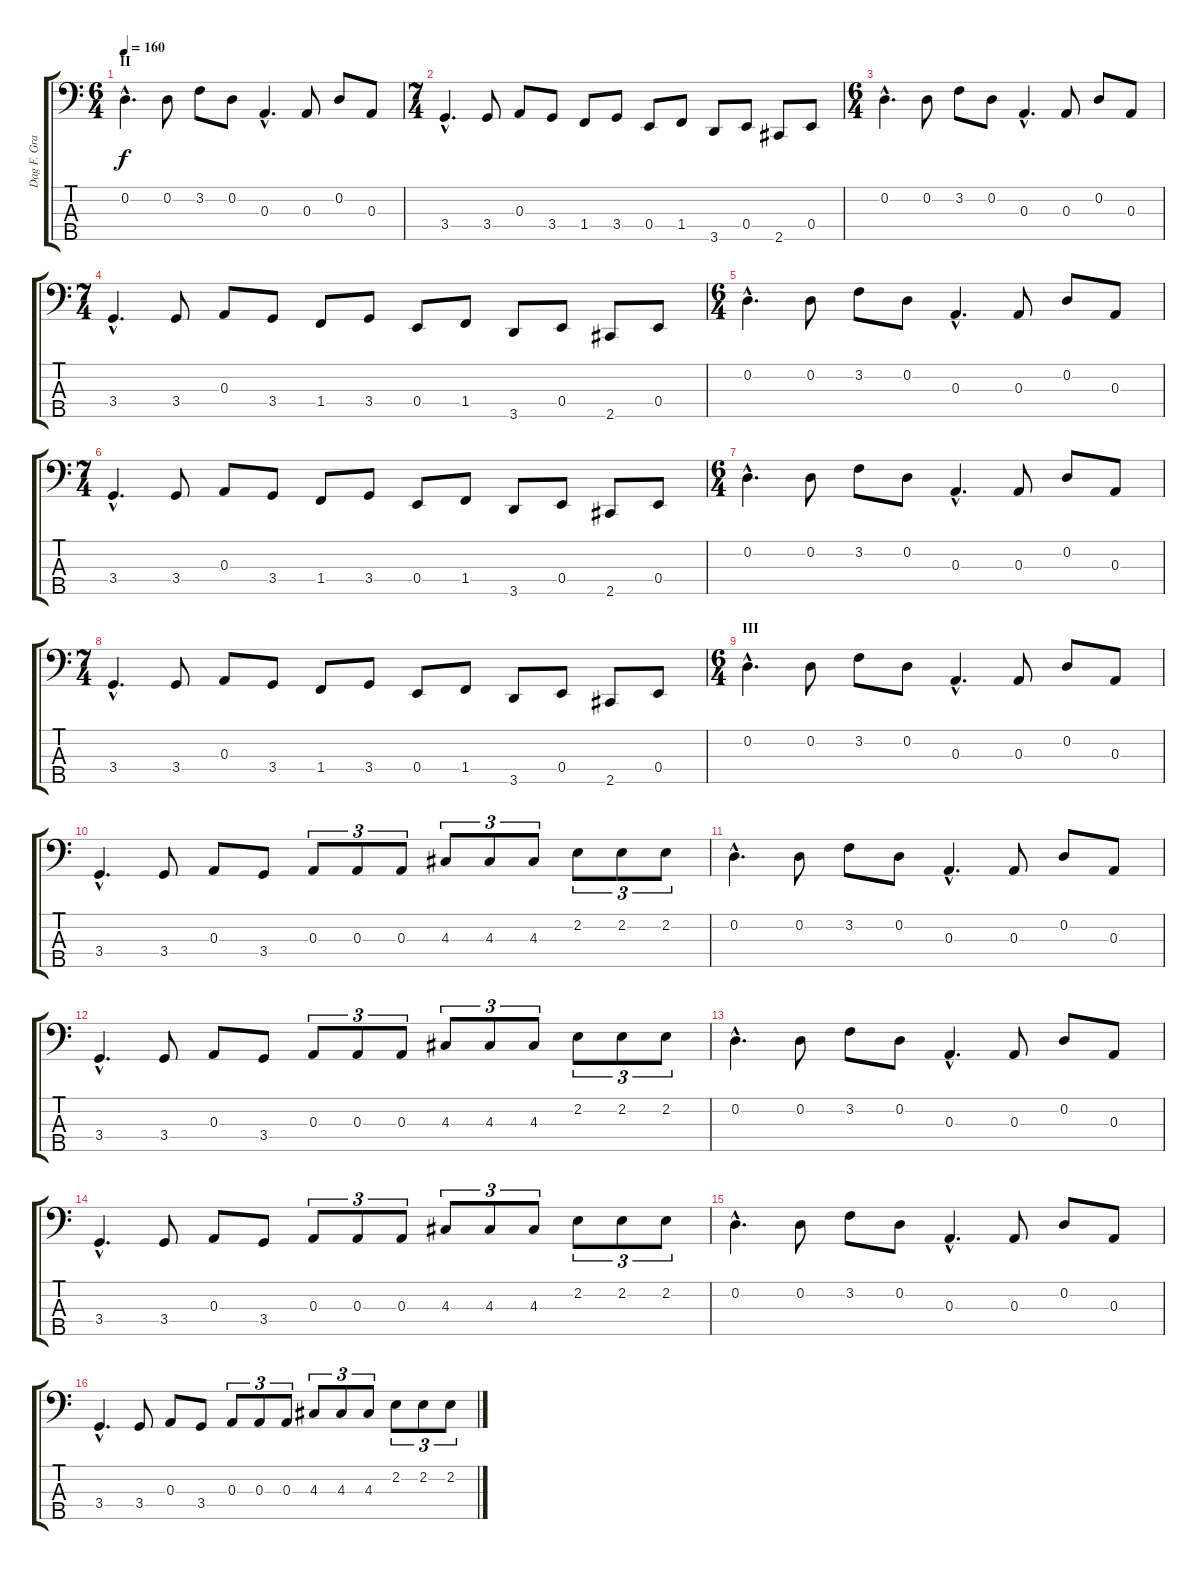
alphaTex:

\track ("Dag F. Gravem" "Dag F. Gra") {instrument electricbassfinger}
\staff {score tabs}
\tuning (G2 D2 A1 E1 B0) {hide}
\ts (6 4)
\section ("" "II")
\tempo 160
\clef f4
\ks c
0.2{hac}.4{d dy f} 0.2.8 3.2.8 0.2.8 0.3{hac}.4{d} 0.3.8 0.2.8 0.3.8 |
\ts (7 4)
3.4{hac}.4{d} 3.4.8 0.3.8 3.4.8 1.4.8 3.4.8 0.4.8 1.4.8 3.5.8 0.4.8 2.5.8 0.4.8 |
\ts (6 4)
0.2{hac}.4{d} 0.2.8 3.2.8 0.2.8 0.3{hac}.4{d} 0.3.8 0.2.8 0.3.8 |
\ts (7 4)
3.4{hac}.4{d} 3.4.8 0.3.8 3.4.8 1.4.8 3.4.8 0.4.8 1.4.8 3.5.8 0.4.8 2.5.8 0.4.8 |
\ts (6 4)
0.2{hac}.4{d} 0.2.8 3.2.8 0.2.8 0.3{hac}.4{d} 0.3.8 0.2.8 0.3.8 |
\ts (7 4)
3.4{hac}.4{d} 3.4.8 0.3.8 3.4.8 1.4.8 3.4.8 0.4.8 1.4.8 3.5.8 0.4.8 2.5.8 0.4.8 |
\ts (6 4)
0.2{hac}.4{d} 0.2.8 3.2.8 0.2.8 0.3{hac}.4{d} 0.3.8 0.2.8 0.3.8 |
\ts (7 4)
3.4{hac}.4{d} 3.4.8 0.3.8 3.4.8 1.4.8 3.4.8 0.4.8 1.4.8 3.5.8 0.4.8 2.5.8 0.4.8 |
\ts (6 4)
\section ("" "III")
0.2{hac}.4{d} 0.2.8 3.2.8 0.2.8 0.3{hac}.4{d} 0.3.8 0.2.8 0.3.8 |
3.4{hac}.4{d} 3.4.8 0.3.8 3.4.8 0.3.8{tu (3 2)} 0.3.8{tu (3 2)} 0.3.8{tu (3 2)} 4.3.8{tu (3 2)} 4.3.8{tu (3 2)} 4.3.8{tu (3 2)} 2.2.8{tu (3 2)} 2.2.8{tu (3 2)} 2.2.8{tu (3 2)} |
0.2{hac}.4{d} 0.2.8 3.2.8 0.2.8 0.3{hac}.4{d} 0.3.8 0.2.8 0.3.8 |
3.4{hac}.4{d} 3.4.8 0.3.8 3.4.8 0.3.8{tu (3 2)} 0.3.8{tu (3 2)} 0.3.8{tu (3 2)} 4.3.8{tu (3 2)} 4.3.8{tu (3 2)} 4.3.8{tu (3 2)} 2.2.8{tu (3 2)} 2.2.8{tu (3 2)} 2.2.8{tu (3 2)} |
0.2{hac}.4{d} 0.2.8 3.2.8 0.2.8 0.3{hac}.4{d} 0.3.8 0.2.8 0.3.8 |
3.4{hac}.4{d} 3.4.8 0.3.8 3.4.8 0.3.8{tu (3 2)} 0.3.8{tu (3 2)} 0.3.8{tu (3 2)} 4.3.8{tu (3 2)} 4.3.8{tu (3 2)} 4.3.8{tu (3 2)} 2.2.8{tu (3 2)} 2.2.8{tu (3 2)} 2.2.8{tu (3 2)} |
0.2{hac}.4{d} 0.2.8 3.2.8 0.2.8 0.3{hac}.4{d} 0.3.8 0.2.8 0.3.8 |
3.4{hac}.4{d} 3.4.8 0.3.8 3.4.8 0.3.8{tu (3 2)} 0.3.8{tu (3 2)} 0.3.8{tu (3 2)} 4.3.8{tu (3 2)} 4.3.8{tu (3 2)} 4.3.8{tu (3 2)} 2.2.8{tu (3 2)} 2.2.8{tu (3 2)} 2.2.8{tu (3 2)}
